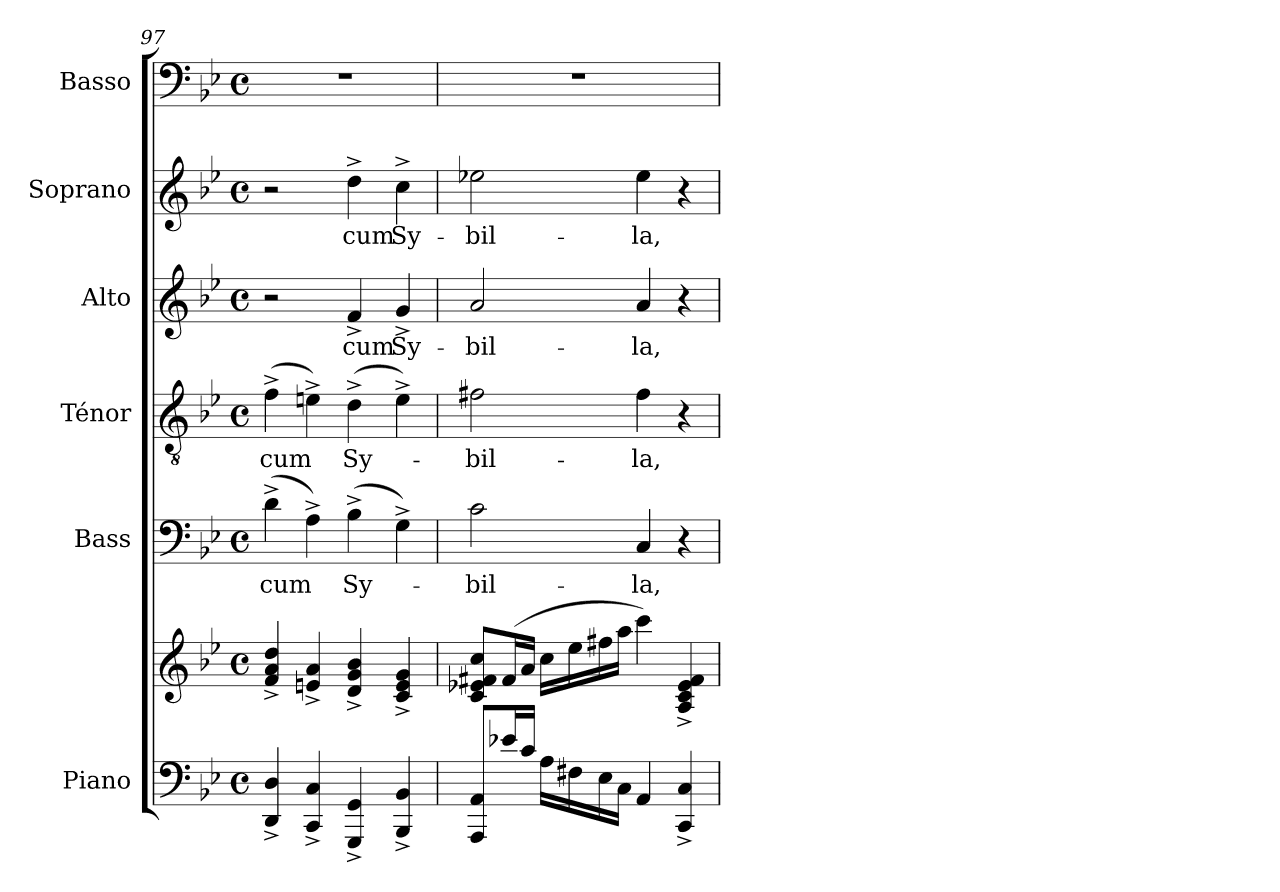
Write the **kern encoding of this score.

**kern	**kern	**kern	**text	**kern	**text	**kern	**text	**kern	**text	**kern
*part6	*part6	*part5	*part5	*part4	*part4	*part3	*part3	*part2	*part2	*part1
*staff7	*staff6	*staff5	*staff5	*staff4	*staff4	*staff3	*staff3	*staff2	*staff2	*staff1
*I"Piano	*	*I"Bass	*	*I"Ténor	*	*I"Alto	*	*I"Soprano	*	*I"Basso
*I'Pno.	*	*I'B.	*	*I'T.	*	*I'A.	*	*I'S.	*	*I'B
*clefF4	*clefG2	*clefF4	*	*clefGv2	*	*clefG2	*	*clefG2	*	*clefF4
*k[b-e-]	*k[b-e-]	*k[b-e-]	*	*k[b-e-]	*	*k[b-e-]	*	*k[b-e-]	*	*k[b-e-]
*M4/4	*M4/4	*M4/4	*	*M4/4	*	*M4/4	*	*M4/4	*	*M4/4
*met(c)	*met(c)	*met(c)	*	*met(c)	*	*met(c)	*	*met(c)	*	*met(c)
=97	=97	=97	=97	=97	=97	=97	=97	=97	=97	=97
!	!	!	!LO:LY:b	!	!LO:LY:b	!	!	!	!	!
4DD/^ 4D/^	4f/^ 4a/^ 4dd/^	(>4d^\	cum	(>4f^\	cum	2r	.	2r	.	1r
4CC/^ 4C/^	4en/^ 4a/^	4A^\)	.	4en^\)	.	.	.	.	.	.
!	!	!	!LO:LY:b	!	!LO:LY:b	!	!LO:LY:b	!	!LO:LY:b	!
4GGG/^ 4GG/^	4d/^ 4g/^ 4b-/^	(>4B-^\	Sy-	(>4d^\	Sy-	4f^/	cum	4dd^\	cum	.
!	!	!	!	!	!	!	!LO:LY:b	!	!LO:LY:b	!
4BBB-/^ 4BB-/^	4c/^ 4e/^ 4g/^	4G^\)	.	4e^\)	.	4g^/	Sy-	4cc^\	Sy-	.
=98	=98	=98	=98	=98	=98	=98	=98	=98	=98	=98
!	!	!	!LO:LY:b	!	!LO:LY:b	!	!LO:LY:b	!	!LO:LY:b	!
8AAA/ 8AA/L	8c/ 8e-X/ 8f#X/ 8cc/L	2c\	-bil-	2f#X\	-bil-	2a/	-bil-	2ee-X\	-bil-	1r
16e-X/L	(>16f#/L	.	.	.	.	.	.	.	.	.
16c/JJ	16a/JJ	.	.	.	.	.	.	.	.	.
16A\LL	16cc\LL	.	.	.	.	.	.	.	.	.
16F#X\	16ee-\	.	.	.	.	.	.	.	.	.
16E-\	16ff#X\	.	.	.	.	.	.	.	.	.
16C\JJ	16aa\JJ	.	.	.	.	.	.	.	.	.
!	!	!	!LO:LY:b	!	!LO:LY:b	!	!LO:LY:b	!	!LO:LY:b	!
4AA/	4ccc\)	4C/	-la,	4f#\	-la,	4a/	-la,	4ee-\	-la,	.
4CC/^ 4C/^	4A/^ 4c/^ 4e-/^ 4f#/^	4r	.	4r	.	4r	.	4r	.	.
=	=	=	=	=	=	=	=	=	=	=
*-	*-	*-	*-	*-	*-	*-	*-	*-	*-	*-
